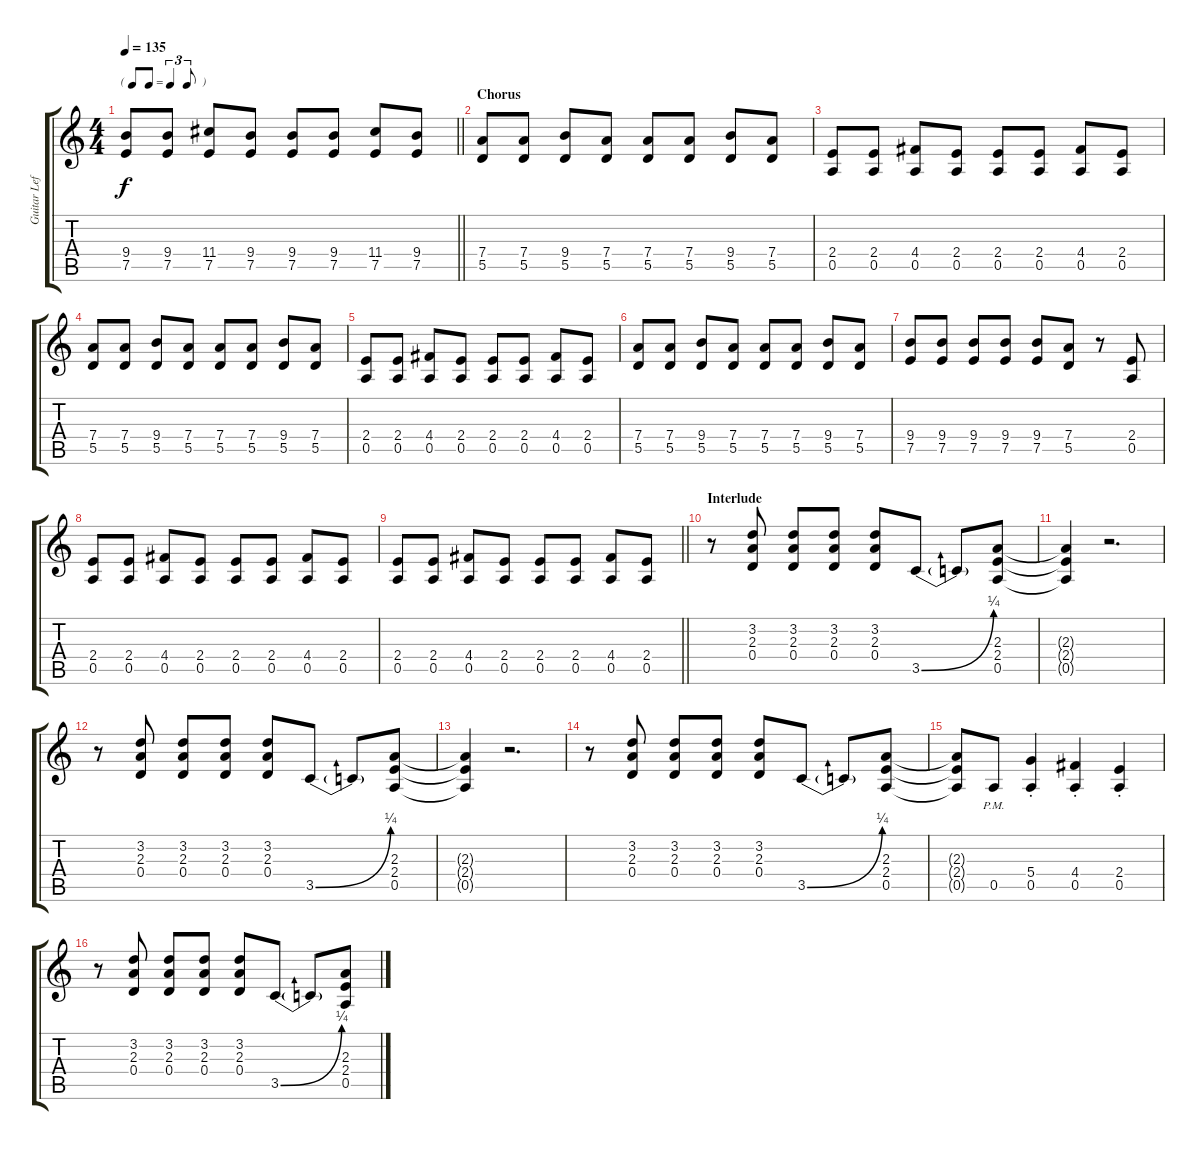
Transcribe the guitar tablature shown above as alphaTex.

\track ("Guitar Left" "Guitar Lef") {instrument overdrivenguitar}
\staff {score tabs}
\tuning (E4 B3 G3 D3 A2 E2) {hide}
\ts (4 4)
\tf triplet8th
\tempo 135
\clef g2
\barLineRight lightlight
\ks c
(9.4 7.5).8{dy f} (9.4 7.5).8 (11.4 7.5).8 (9.4 7.5).8 (9.4 7.5).8 (9.4 7.5).8 (11.4 7.5).8 (9.4 7.5).8 |
\section ("" "Chorus")
(7.4 5.5).8 (7.4 5.5).8 (9.4 5.5).8 (7.4 5.5).8 (7.4 5.5).8 (7.4 5.5).8 (9.4 5.5).8 (7.4 5.5).8 |
(2.4 0.5).8 (2.4 0.5).8 (4.4 0.5).8 (2.4 0.5).8 (2.4 0.5).8 (2.4 0.5).8 (4.4 0.5).8 (2.4 0.5).8 |
(7.4 5.5).8 (7.4 5.5).8 (9.4 5.5).8 (7.4 5.5).8 (7.4 5.5).8 (7.4 5.5).8 (9.4 5.5).8 (7.4 5.5).8 |
(2.4 0.5).8 (2.4 0.5).8 (4.4 0.5).8 (2.4 0.5).8 (2.4 0.5).8 (2.4 0.5).8 (4.4 0.5).8 (2.4 0.5).8 |
(7.4 5.5).8 (7.4 5.5).8 (9.4 5.5).8 (7.4 5.5).8 (7.4 5.5).8 (7.4 5.5).8 (9.4 5.5).8 (7.4 5.5).8 |
(9.4 7.5).8 (9.4 7.5).8 (9.4 7.5).8 (9.4 7.5).8 (9.4 7.5).8 (7.4 5.5).8 r.8 (2.4 0.5).8 |
(2.4 0.5).8 (2.4 0.5).8 (4.4 0.5).8 (2.4 0.5).8 (2.4 0.5).8 (2.4 0.5).8 (4.4 0.5).8 (2.4 0.5).8 |
\barLineRight lightlight
(2.4 0.5).8 (2.4 0.5).8 (4.4 0.5).8 (2.4 0.5).8 (2.4 0.5).8 (2.4 0.5).8 (4.4 0.5).8 (2.4 0.5).8 |
\section ("" "Interlude")
r.8 (3.2 2.3 0.4).8 (3.2 2.3 0.4).8 (3.2 2.3 0.4).8 (3.2 2.3 0.4).8 3.5{be (bend 0 0 60 1)}.8 3.5{t}.8 (2.3 2.4 0.5).8 |
(2.3{t} 2.4{t} 0.5{t}).4 r.2{d} |
r.8 (3.2 2.3 0.4).8 (3.2 2.3 0.4).8 (3.2 2.3 0.4).8 (3.2 2.3 0.4).8 3.5{be (bend 0 0 60 1)}.8 3.5{t}.8 (2.3 2.4 0.5).8 |
(2.3{t} 2.4{t} 0.5{t}).4 r.2{d} |
r.8 (3.2 2.3 0.4).8 (3.2 2.3 0.4).8 (3.2 2.3 0.4).8 (3.2 2.3 0.4).8 3.5{be (bend 0 0 60 1)}.8 3.5{t}.8 (2.3 2.4 0.5).8 |
(2.3{t} 2.4{t} 0.5{t}).8 0.5{pm}.8 (5.4{st} 0.5{st}).4 (4.4{st} 0.5{st}).4 (2.4{st} 0.5{st}).4 |
r.8 (3.2 2.3 0.4).8 (3.2 2.3 0.4).8 (3.2 2.3 0.4).8 (3.2 2.3 0.4).8 3.5{be (bend 0 0 60 1)}.8 3.5{t}.8 (2.3 2.4 0.5).8
